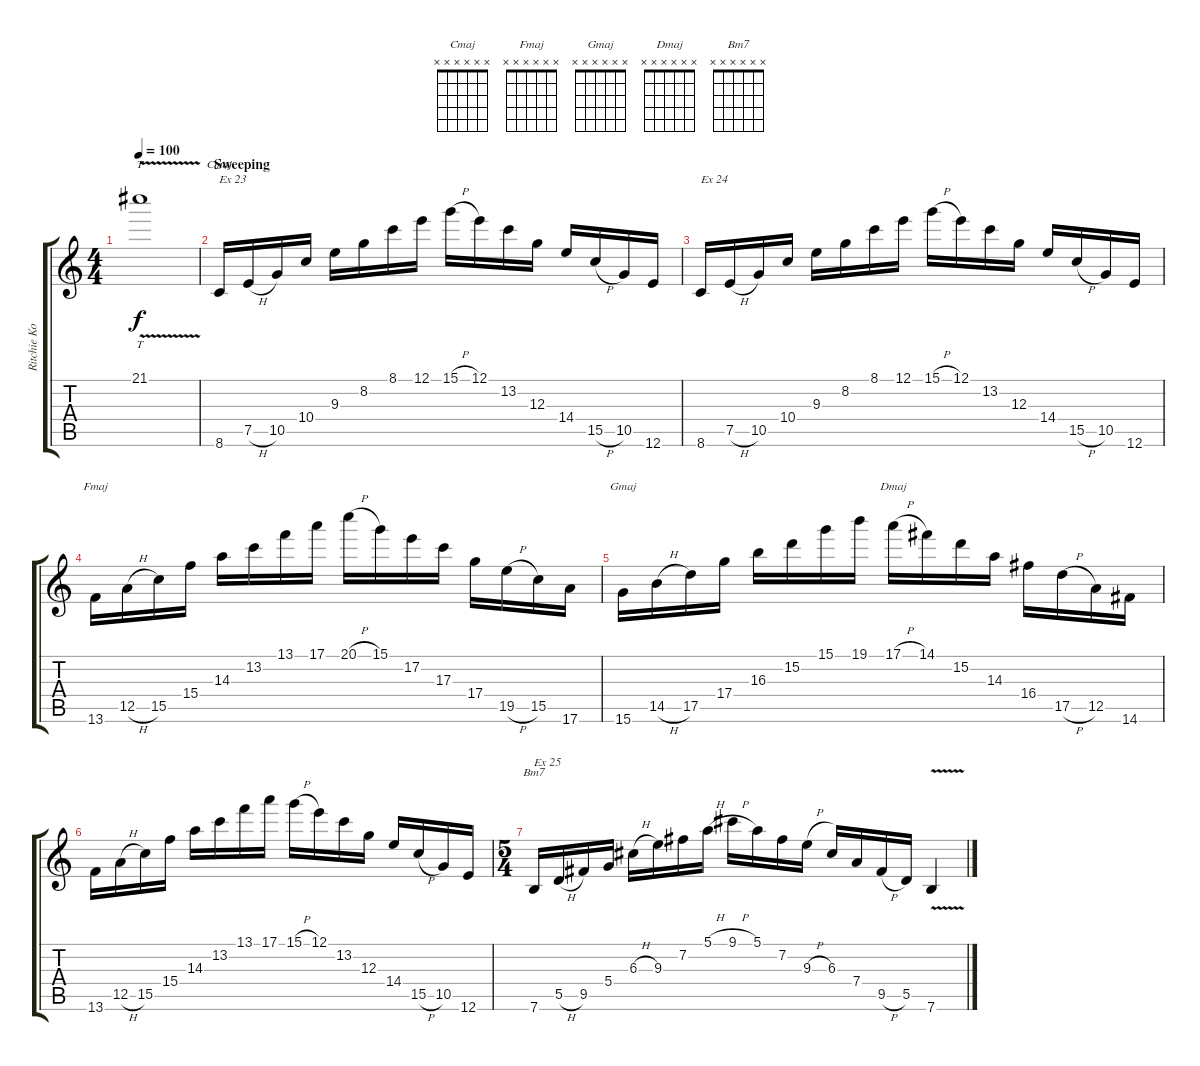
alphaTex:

\track ("Ritchie Kotzen" "Ritchie Ko") {instrument distortionguitar}
\staff {score tabs}
\tuning (E4 B3 G3 D3 A2 E2) {hide}
\chord ("Cmaj" x x x x x x)
\chord ("Fmaj" x x x x x x)
\chord ("Gmaj" x x x x x x)
\chord ("Dmaj" x x x x x x)
\chord ("Bm7" x x x x x x)
\ts (4 4)
\tempo 100
\clef g2
\ks c
21.1{v}.1{tt dy f} |
\section ("" "Sweeping")
8.6.16{ch "Cmaj" txt "Ex 23"} 7.5{h}.16 10.5.16 10.4.16 9.3.16 8.2.16 8.1.16 12.1.16 15.1{h}.16 12.1.16 13.2.16 12.3.16 14.4.16 15.5{h}.16 10.5.16 12.6.16 |
8.6.16{txt "Ex 24"} 7.5{h}.16 10.5.16 10.4.16 9.3.16 8.2.16 8.1.16 12.1.16 15.1{h}.16 12.1.16 13.2.16 12.3.16 14.4.16 15.5{h}.16 10.5.16 12.6.16 |
13.6.16{ch "Fmaj"} 12.5{h}.16 15.5.16 15.4.16 14.3.16 13.2.16 13.1.16 17.1.16 20.1{h}.16 15.1.16 17.2.16 17.3.16 17.4.16 19.5{h}.16 15.5.16 17.6.16 |
15.6.16{ch "Gmaj"} 14.5{h}.16 17.5.16 17.4.16 16.3.16 15.2.16 15.1.16 19.1.16 17.1{h}.16{ch "Dmaj"} 14.1.16 15.2.16 14.3.16 16.4.16 17.5{h}.16 12.5.16 14.6.16 |
13.6.16 12.5{h}.16 15.5.16 15.4.16 14.3.16 13.2.16 13.1.16 17.1.16 15.1{h}.16 12.1.16 13.2.16 12.3.16 14.4.16 15.5{h}.16 10.5.16 12.6.16 |
\ts (5 4)
7.6.16{ch "Bm7" txt "Ex 25"} 5.5{h}.16 9.5.16 5.4.16 6.3{h}.16 9.3.16 7.2.16 5.1{h}.16 9.1{h}.16 5.1.16 7.2.16 9.3{h}.16 6.3.16 7.4.16 9.5{h}.16 5.5.16 7.6{v}.4
